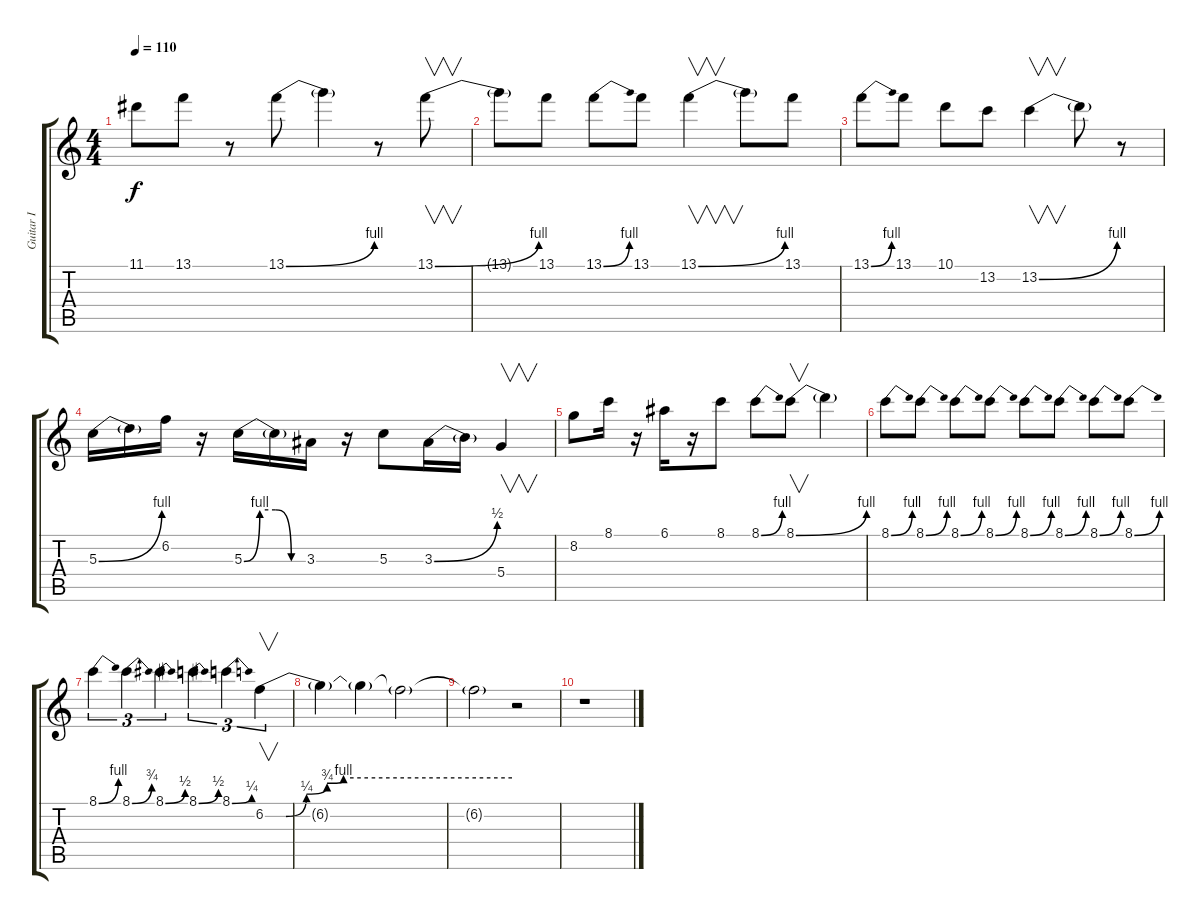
\track ("Guitar I" "Guitar I") {instrument overdrivenguitar}
\staff {score tabs}
\tuning (E4 B3 G3 D3 A2 E2) {hide}
\ts (4 4)
\tempo 110
\clef g2
\ks c
11.1.8{dy f} 13.1.8 r.8 13.1{be (bend 0 0 60 4)}.8 13.1{t}.4 r.8 13.1{be (bend 0 0 60 4)}.8{v} |
13.1{t}.8 13.1.8 13.1{be (bend 0 0 60 4)}.8 13.1.8 13.1{be (bend 0 0 60 4)}.4{v} 13.1{t}.8 13.1.8 |
13.1{be (bend 0 0 60 4)}.8 13.1.8 10.1.8 13.2.8 13.2{be (bend 0 0 60 4)}.4{v} 13.2{t}.8 r.8 |
5.3{be (bend 0 0 60 4)}.16 5.3{t}.16 6.2.16 r.16 5.3{be (custom 0 0 15 4 30 4 45 0 60 0)}.16 5.3{t}.16 3.3.16 r.16 5.3.8 3.3{be (bend 0 0 60 2)}.16 3.3{t}.16 5.4.4{v} |
8.2.8 8.1.16 r.16 6.1.16 r.16 8.1.8 8.1{be (bend 0 0 60 4)}.8 8.1{be (bend 0 0 60 4)}.8{v} 8.1{t}.4 |
8.1{be (bend 0 0 60 4)}.8 8.1{be (bend 0 0 60 4)}.8 8.1{be (bend 0 0 60 4)}.8 8.1{be (bend 0 0 60 4)}.8 8.1{be (bend 0 0 60 4)}.8 8.1{be (bend 0 0 60 4)}.8 8.1{be (bend 0 0 60 4)}.8 8.1{be (bend 0 0 60 4)}.8 |
8.1{be (bend 0 0 60 4)}.4{tu (3 2)} 8.1{be (bend 0 0 60 3)}.4{tu (3 2)} 8.1{be (bend 0 0 60 2)}.4{tu (3 2)} 8.1{be (bend 0 0 60 2)}.4{tu (3 2)} 8.1{be (bend 0 0 60 1)}.4{tu (3 2)} 6.2{be (custom 0 0 5 0 10 1 15 3 19 4 60 4)}.4{v tu (3 2)} |
6.2{t}.4 6.2{t}.4 6.2{t}.2 |
6.2{t}.2 r.2 |
r.1
